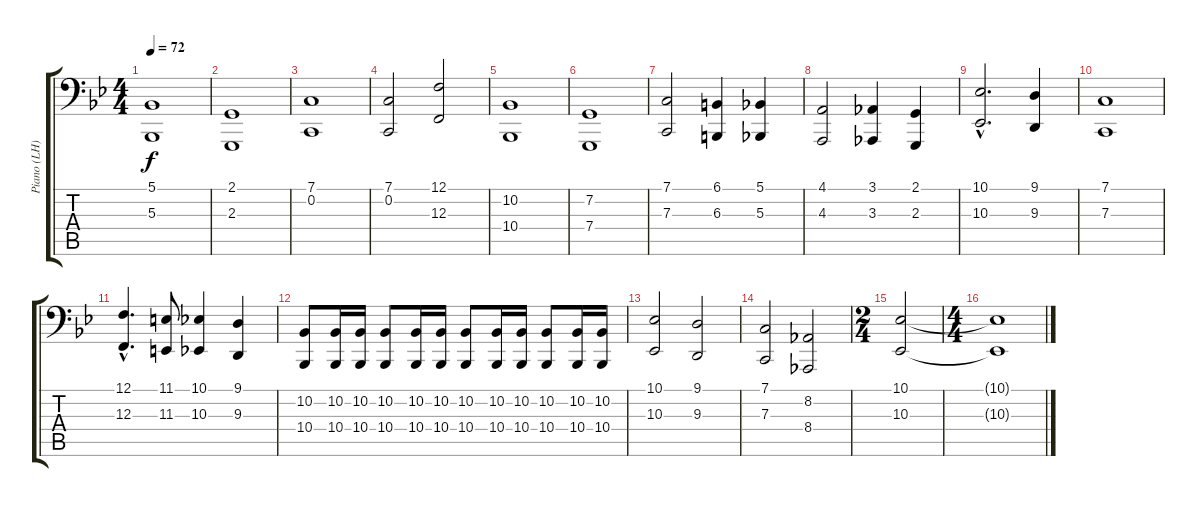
\track ("Piano (LH)" "Piano (LH)") {instrument brightacousticpiano}
\staff {score tabs}
\tuning (F2 C2 F1 C1 F0 C0) {hide}
\ts (4 4)
\tempo 72
\clef f4
\ks bb
(5.1 5.3).1{dy f} |
(2.1 2.3).1 |
(7.1 0.2).1 |
(7.1 0.2).2 (12.1 12.3).2 |
(10.2 10.4).1 |
(7.2 7.4).1 |
(7.1 7.3).2 (6.1 6.3).4 (5.1 5.3).4 |
(4.1 4.3).2 (3.1 3.3).4 (2.1 2.3).4 |
(10.1{hac} 10.3{hac}).2{d} (9.1 9.3).4 |
(7.1 7.3).1 |
(12.1{hac} 12.3{hac}).4{d} (11.1 11.3).8 (10.1 10.3).4 (9.1 9.3).4 |
(10.2 10.4).8 (10.2 10.4).16 (10.2 10.4).16 (10.2 10.4).8 (10.2 10.4).16 (10.2 10.4).16 (10.2 10.4).8 (10.2 10.4).16 (10.2 10.4).16 (10.2 10.4).8 (10.2 10.4).16 (10.2 10.4).16 |
(10.1 10.3).2 (9.1 9.3).2 |
(7.1 7.3).2 (8.2 8.4).2 |
\ts (2 4)
(10.1 10.3).2 |
\ts (4 4)
(10.1{t} 10.3{t}).1
